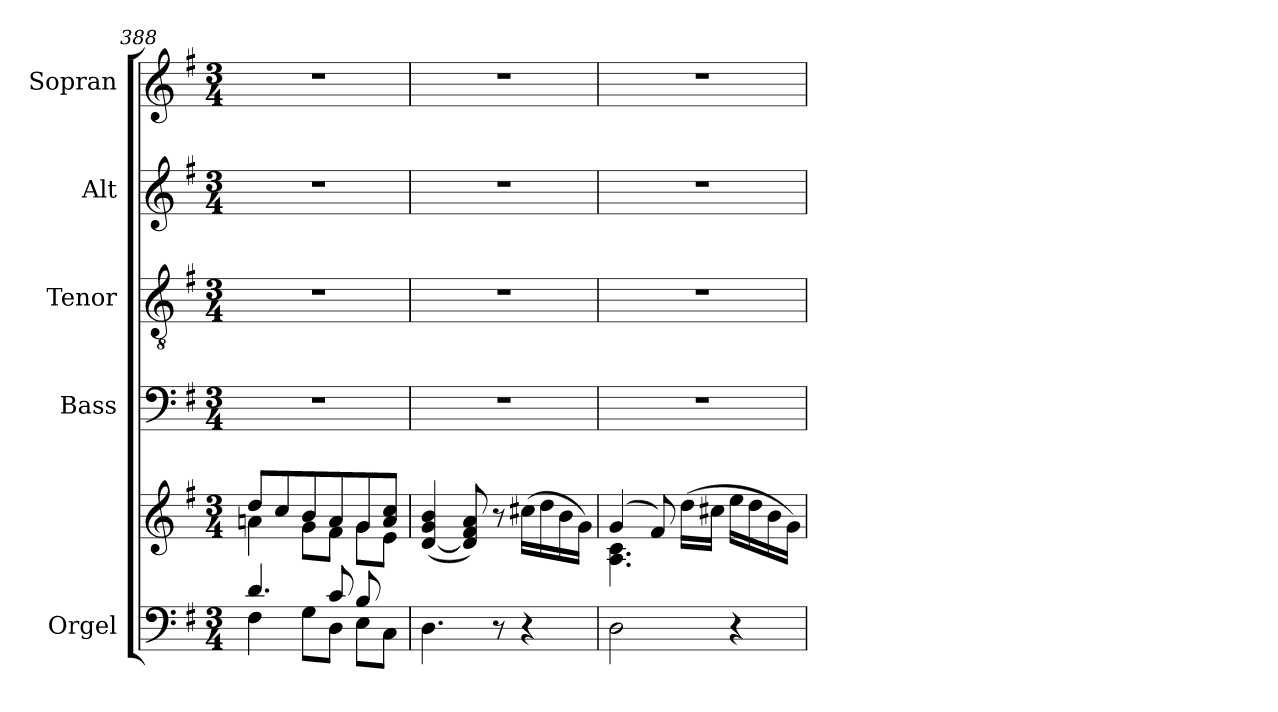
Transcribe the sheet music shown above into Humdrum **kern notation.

**kern	**kern	**kern	**kern	**kern	**kern
*part5	*part5	*part4	*part3	*part2	*part1
*staff6	*staff5	*staff4	*staff3	*staff2	*staff1
*I"Orgel	*	*I"Bass	*I"Tenor	*I"Alt	*I"Sopran
*I'Org.	*	*I'B.	*I'T.	*I'A.	*I'S.
*clefF4	*clefG2	*clefF4	*clefGv2	*clefG2	*clefG2
*k[f#]	*k[f#]	*k[f#]	*k[f#]	*k[f#]	*k[f#]
*G:	*G:	*G:	*G:	*G:	*G:
*M3/4	*M3/4	*M3/4	*M3/4	*M3/4	*M3/4
=388	=388	=388	=388	=388	=388
*^	*^	*	*	*	*
4.d/	4F#\	8dd/L	4an\	2.r	2.r	2.r	2.r
.	.	8cc/	.	.	.	.	.
.	8G\L	8b/	8g\L	.	.	.	.
8c/	8D\J	8a/	8f#\J	.	.	.	.
8B/	8E\L	8g/	8g\L	.	.	.	.
8ryy	8C\J	8a/ 8cc/J	8e\J	.	.	.	.
*v	*v	*	*	*	*	*	*
*	*v	*v	*	*	*	*
=389	=389	=389	=389	=389	=389
4.D\	([4d/ 4g/ 4b/	2.r	2.r	2.r	2.r
.	8d/] 8f#/ 8a/)	.	.	.	.
8r	8r	.	.	.	.
4r	(>16cc#X\LL	.	.	.	.
.	16dd\	.	.	.	.
.	16b\	.	.	.	.
.	16g\JJ)	.	.	.	.
=390	=390	=390	=390	=390	=390
*	*^	*	*	*	*
2D\	(4g/	4.A\ 4.c\	2.r	2.r	2.r	2.r
.	8f#/)	.	.	.	.	.
.	(>16dd\LL	8ryy	.	.	.	.
.	16cc#X\JJ	.	.	.	.	.
4r	16ee\LL	4ryy	.	.	.	.
.	16dd\	.	.	.	.	.
.	16b\	.	.	.	.	.
.	16g\JJ)	.	.	.	.	.
*	*v	*v	*	*	*	*
=	=	=	=	=	=
*-	*-	*-	*-	*-	*-
